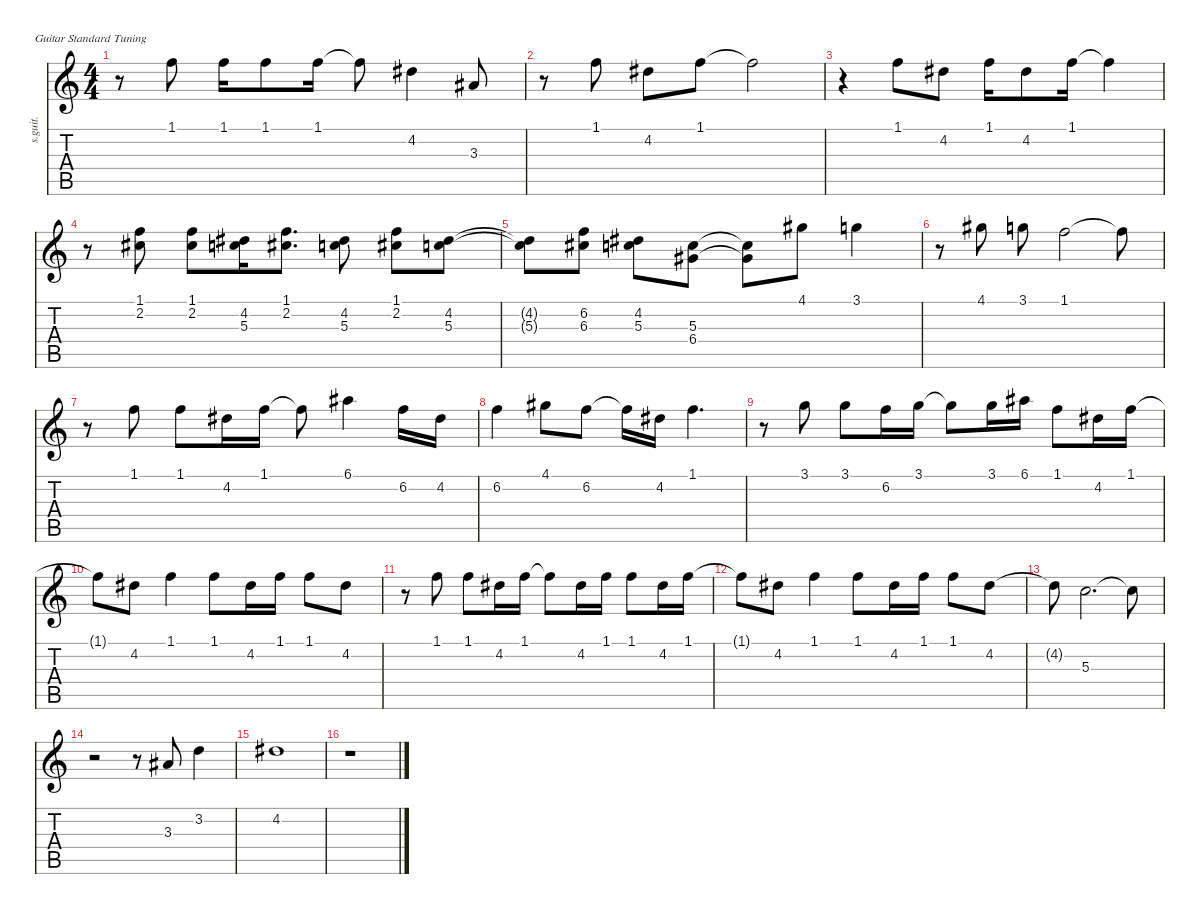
\defaultSystemsLayout 4
\hideDynamics
\bracketExtendMode nobrackets
\track ("Vocals" "s.guit.") {instrument overdrivenguitar}
\staff {score tabs}
\tuning (E4 B3 G3 D3 A2 E2)
\ts (4 4)
\tempo (100 hide)
\clef g2
\ks c
r.8{dy f} 1.1.8 1.1.16 1.1.8 1.1.16 1.1{t}.8 4.2{acc #}.4 3.3{acc #}.8 |
r.8 1.1.8 4.2{acc #}.8 1.1.8 1.1{t}.2 |
r.4 1.1.8 4.2{acc #}.8 1.1.16 4.2{acc #}.8 1.1.16 1.1{t}.4 |
r.8 (1.1 2.2{acc #}).8 (1.1 2.2{acc #}).8 (4.2{acc #} 5.3).16 (1.1 2.2{acc #}).8{d} (4.2{acc #} 5.3).8 (1.1 2.2{acc #}).8 (4.2{acc #} 5.3).8 |
(4.2{t} 5.3{t}).8 (6.2 6.3{acc #}).8 (4.2{acc #} 5.3).8 (5.3 6.4{acc #}).8 (5.3{t} 6.4{t}).8 4.1{acc #}.8 3.1.4 |
r.8 4.1{acc #}.8 3.1.8 1.1.2 1.1{t}.8 |
r.8 1.1.8 1.1.8 4.2{acc #}.16 1.1.16 1.1{t}.8 6.1{acc #}.4 6.2.16 4.2{acc #}.16 |
6.2.4 4.1{acc #}.8 6.2.8 6.2{t}.16 4.2{acc #}.16 1.1.4{d} |
r.8 3.1.8 3.1.8 6.2.16 3.1.16 3.1{t}.8 3.1.16 6.1{acc #}.16 1.1.8 4.2{acc #}.16 1.1.16 |
1.1{t}.8 4.2{acc #}.8 1.1.4 1.1.8 4.2{acc #}.16 1.1.16 1.1.8 4.2{acc #}.8 |
r.8 1.1.8 1.1.8 4.2{acc #}.16 1.1.16 1.1{t}.8 4.2{acc #}.16 1.1.16 1.1.8 4.2{acc #}.16 1.1.16 |
1.1{t}.8 4.2{acc #}.8 1.1.4 1.1.8 4.2{acc #}.16 1.1.16 1.1.8 4.2{acc #}.8 |
4.2{t}.8 5.3.2{d} 5.3{t}.8 |
r.2 r.8 3.3{acc #}.8 3.2.4 |
4.2{acc #}.1 |
r.1
